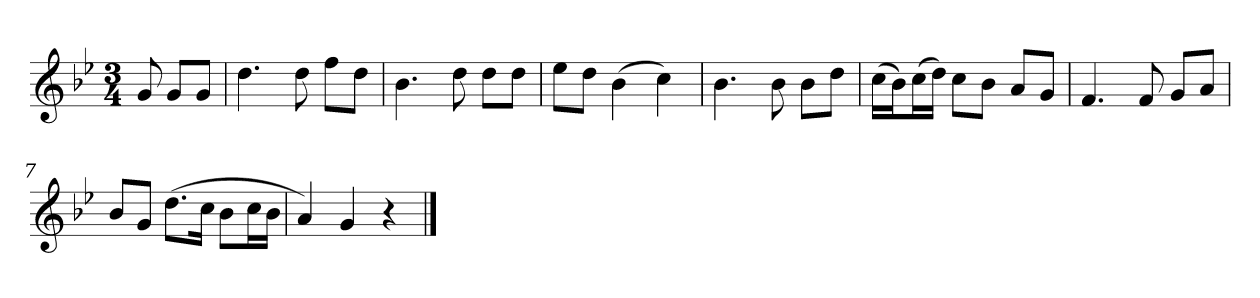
**kern
*part1
*staff1
*k[b-e-]
*M3/4
*MM120
=
8g
8gL
8gJ
=1
4.dd
8dd
8ffL
8ddJ
=2
4.b-
8dd
8ddL
8ddJ
=3
8ee-L
8ddJ
(4b-
4cc)
=4
4.b-
8b-
8b-L
8ddJ
=5
(16ccLL
16b-J)
(16ccL
16ddJJ)
8ccL
8b-J
8aL
8gJ
=6
4.f
8f
8gL
8aJ
=7
8b-L
8gJ
(8.ddL
16ccJk
8b-L
16ccL
16b-JJ
=8
4a)
4g
4r
==
*-
